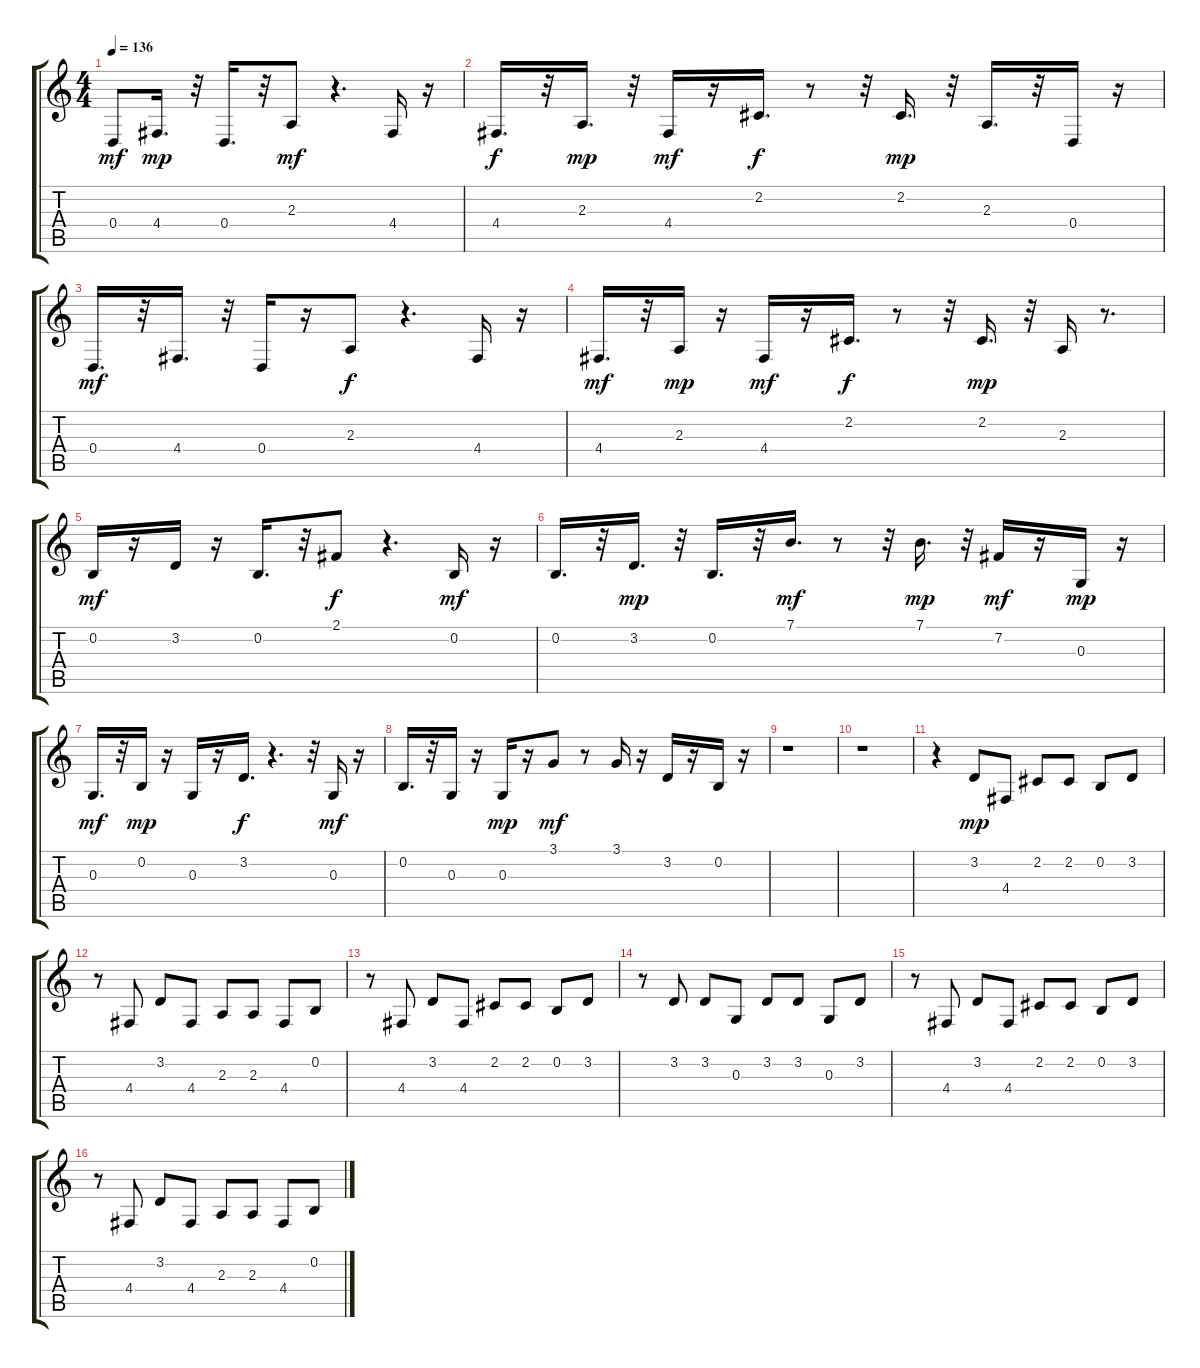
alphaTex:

\track "" {instrument fx1rain}
\staff {score tabs}
\tuning (E4 B3 G3 D3 A2 E2) {hide}
\ts (4 4)
\tempo 136
\clef g2
\ks c
0.4.8{dy mf} 4.4.16{d dy mp} r.32 0.4.16{d} r.32 2.3.8{dy mf} r.4{d} 4.4.16 r.16 |
4.4.16{d dy f} r.32 2.3.16{d dy mp} r.32 4.4.16{dy mf} r.16 2.2.16{d dy f} r.8 r.32 2.2.16{d dy mp} r.32 2.3.16{d} r.32 0.4.16 r.16 |
0.4.16{d dy mf} r.32 4.4.16{d} r.32 0.4.16 r.16 2.3.8{dy f} r.4{d} 4.4.16 r.16 |
4.4.16{d dy mf} r.32 2.3.16{dy mp} r.16 4.4.16{dy mf} r.16 2.2.16{d dy f} r.8 r.32 2.2.16{d dy mp} r.32 2.3.16 r.8{d} |
0.2.16{dy mf} r.16 3.2.16 r.16 0.2.16{d} r.32 2.1.8{dy f} r.4{d} 0.2.16{dy mf} r.16 |
0.2.16{d} r.32 3.2.16{d dy mp} r.32 0.2.16{d} r.32 7.1.16{d dy mf} r.8 r.32 7.1.16{d dy mp} r.32 7.2.16{dy mf} r.16 0.3.16{dy mp} r.16 |
0.3.16{d dy mf} r.32 0.2.16{dy mp} r.16 0.3.16 r.16 3.2.16{d dy f} r.4{d} r.32 0.3.16{dy mf} r.16 |
0.2.16{d} r.32 0.3.16 r.16 0.3.16{dy mp} r.16 3.1.8{dy mf} r.8 3.1.16 r.16 3.2.16 r.16 0.2.16 r.16 |
r.1 |
r.1 |
r.4 3.2.8{dy mp} 4.4.8 2.2.8 2.2.8 0.2.8 3.2.8 |
r.8 4.4.8 3.2.8 4.4.8 2.3.8 2.3.8 4.4.8 0.2.8 |
r.8 4.4.8 3.2.8 4.4.8 2.2.8 2.2.8 0.2.8 3.2.8 |
r.8 3.2.8 3.2.8 0.3.8 3.2.8 3.2.8 0.3.8 3.2.8 |
r.8 4.4.8 3.2.8 4.4.8 2.2.8 2.2.8 0.2.8 3.2.8 |
r.8 4.4.8 3.2.8 4.4.8 2.3.8 2.3.8 4.4.8 0.2.8
